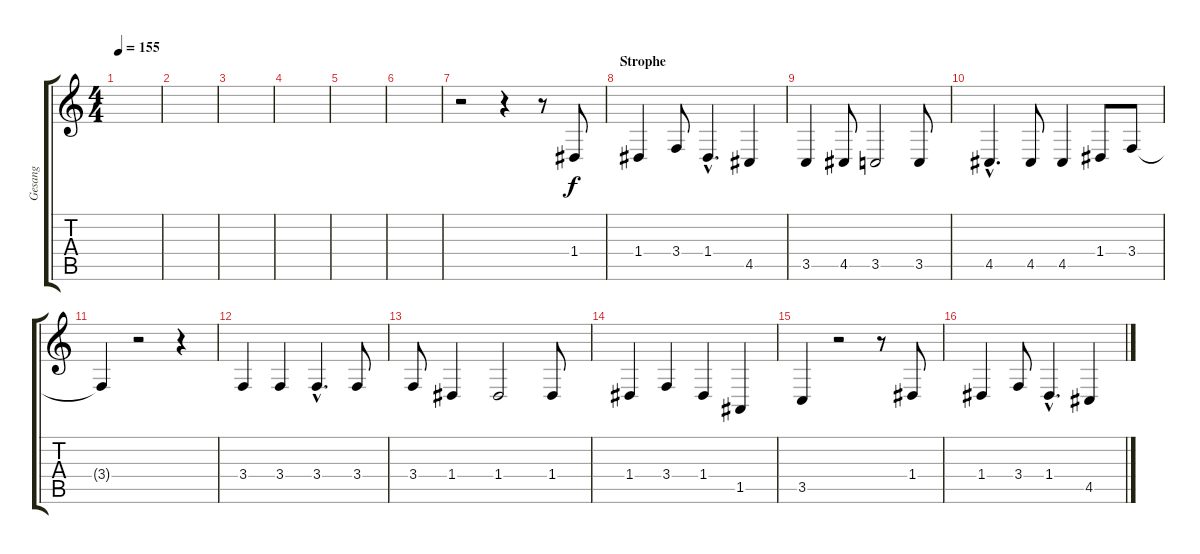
\track ("Gesang" "Gesang") {instrument baritonesax}
\staff {score tabs}
\tuning (E4 B3 G3 D3 A2 E2) {hide}
\ts (4 4)
\tempo 155
\clef g2
\ks c
|
|
|
|
|
|
r.2 r.4 r.8 1.4.8 |
\section ("" "Strophe")
1.4.4 3.4.8 1.4{hac}.4{d} 4.5.4 |
3.5.4 4.5.8 3.5.2 3.5.8 |
4.5{hac}.4{d} 4.5.8 4.5.4 1.4.8 3.4.8 |
3.4{t}.4 r.2 r.4 |
3.4.4 3.4.4 3.4{hac}.4{d} 3.4.8 |
3.4.8 1.4.4 1.4.2 1.4.8 |
1.4.4 3.4.4 1.4.4 1.5.4 |
3.5.4 r.2 r.8 1.4.8 |
1.4.4 3.4.8 1.4{hac}.4{d} 4.5.4
